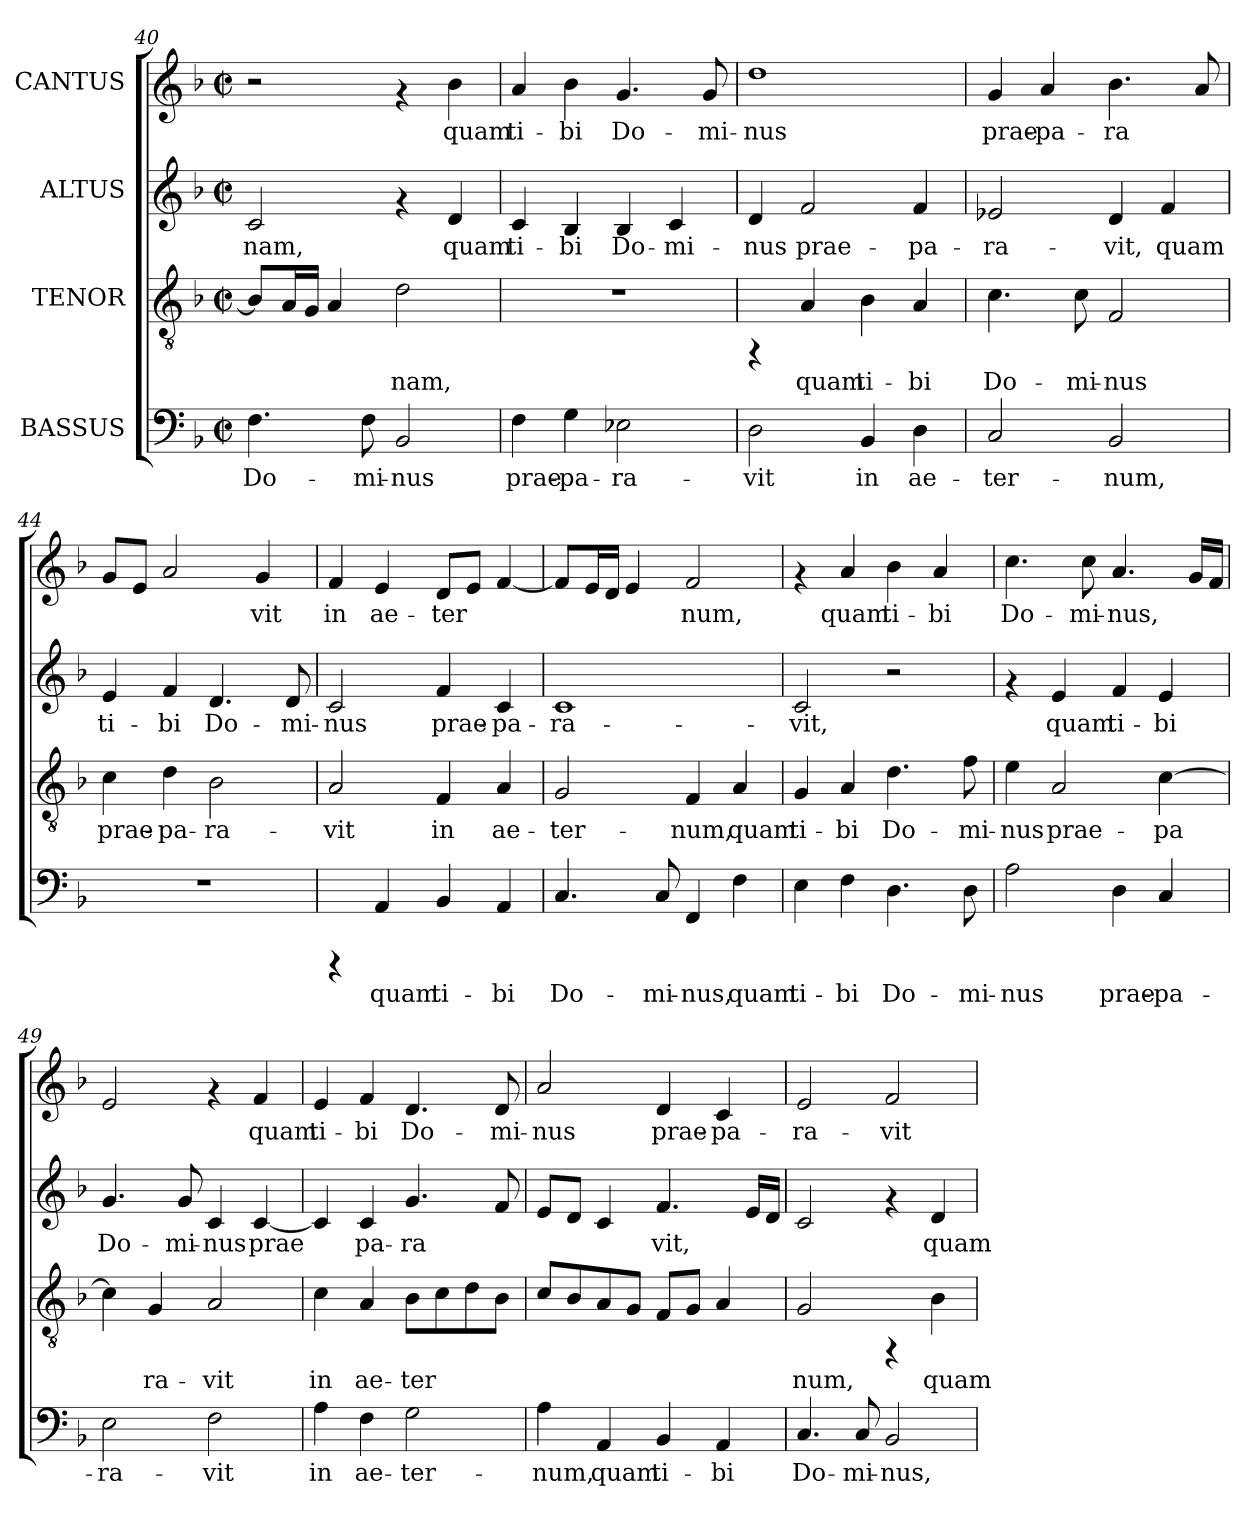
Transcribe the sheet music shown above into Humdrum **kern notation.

**kern	**text	**kern	**text	**kern	**text	**kern	**text
*part4	*part4	*part3	*part3	*part2	*part2	*part1	*part1
*staff4	*staff4	*staff3	*staff3	*staff2	*staff2	*staff1	*staff1
*I"BASSUS	*	*I"TENOR	*	*I"ALTUS	*	*I"CANTUS	*
*clefF4	*	*clefGv2	*	*clefG2	*	*clefG2	*
*k[b-]	*	*k[b-]	*	*k[b-]	*	*k[b-]	*
*F:	*	*F:	*	*F:	*	*F:	*
*M2/2	*	*M2/2	*	*M2/2	*	*M2/2	*
*met(c|)	*	*met(c|)	*	*met(c|)	*	*met(c|)	*
=40	=40	=40	=40	=40	=40	=40	=40
!	!LO:LY:b:cj	!	!LO:LY:b:cj	!	!LO:LY:b:cj	!	!
4.F\	Do-	8B-/L]	--	2c/	-nam,	2r	.
!	!	!	!LO:LY:b:cj	!	!	!	!
.	.	16A/	--	.	.	.	.
!	!	!	!LO:LY:b:cj	!	!	!	!
.	.	16G/J	--	.	.	.	.
!	!	!	!LO:LY:b:cj	!	!	!	!
.	.	4A/	--	.	.	.	.
!	!LO:LY:b:cj	!	!	!	!	!	!
8F\	-mi-	.	.	.	.	.	.
!	!LO:LY:b:cj	!	!LO:LY:b:cj	!	!	!	!
2BB-/	-nus	2d\	-nam,	4rf	.	4rf	.
!	!	!	!	!	!LO:LY:b:cj	!	!LO:LY:b:cj
.	.	.	.	4d/	quam	4b-\	quam
!!LO:PB:g=z
=41	=41	=41	=41	=41	=41	=41	=41
!	!LO:LY:b:cj	!	!	!	!LO:LY:b:cj	!	!LO:LY:b:cj
4F\	prae-	1r	.	4c/	ti-	4a/	ti-
!	!LO:LY:b:cj	!	!	!	!LO:LY:b:cj	!	!LO:LY:b:cj
4G\	-pa-	.	.	4B-/	-bi	4b-\	-bi
!	!LO:LY:b:cj	!	!	!	!LO:LY:b:cj	!	!LO:LY:b:cj
2E-X\	-ra-	.	.	4B-/	Do-	4.g/	Do-
!	!	!	!	!	!LO:LY:b:cj	!	!
.	.	.	.	4c/	-mi-	.	.
!	!	!	!	!	!	!	!LO:LY:b:cj
.	.	.	.	.	.	8g/	-mi-
=42	=42	=42	=42	=42	=42	=42	=42
!	!LO:LY:b:cj	!	!	!	!LO:LY:b:cj	!	!LO:LY:b:cj
2D\	-vit	4rFF	.	4d/	-nus	1dd	-nus
!	!	!	!LO:LY:b:cj	!	!LO:LY:b:cj	!	!
.	.	4A/	quam	2f/	prae-	.	.
!	!LO:LY:b:cj	!	!LO:LY:b:cj	!	!	!	!
4BB-/	in	4B-\	ti-	.	.	.	.
!	!LO:LY:b:cj	!	!LO:LY:b:cj	!	!LO:LY:b:cj	!	!
4D\	ae-	4A/	-bi	4f/	-pa-	.	.
=43	=43	=43	=43	=43	=43	=43	=43
!	!LO:LY:b:cj	!	!LO:LY:b:cj	!	!LO:LY:b:cj	!	!LO:LY:b:cj
2C/	-ter-	4.c\	Do-	2e-X/	-ra-	4g/	prae-
!	!	!	!	!	!	!	!LO:LY:b:cj
.	.	.	.	.	.	4a/	-pa-
!	!	!	!LO:LY:b:cj	!	!	!	!
.	.	8c\	-mi-	.	.	.	.
!	!LO:LY:b:cj	!	!LO:LY:b:cj	!	!LO:LY:b:cj	!	!LO:LY:b:cj
2BB-/	-num,	2F/	-nus	4d/	-vit,	4.b-\	-ra-
!	!	!	!	!	!LO:LY:b:cj	!	!
.	.	.	.	4f/	quam	.	.
!	!	!	!	!	!	!	!LO:LY:b:cj
.	.	.	.	.	.	8a/	--
=44	=44	=44	=44	=44	=44	=44	=44
!	!	!	!LO:LY:b:cj	!	!LO:LY:b:cj	!	!LO:LY:b:cj
1r	.	4c\	prae-	4e/	ti-	8g/L	--
!	!	!	!	!	!	!	!LO:LY:b:cj
.	.	.	.	.	.	8e/J	--
!	!	!	!LO:LY:b:cj	!	!LO:LY:b:cj	!	!LO:LY:b:cj
.	.	4d\	-pa-	4f/	-bi	2a/	--
!	!	!	!LO:LY:b:cj	!	!LO:LY:b:cj	!	!
.	.	2B-\	-ra-	4.d/	Do-	.	.
!	!	!	!	!	!	!	!LO:LY:b:cj
.	.	.	.	.	.	4g/	-vit
!	!	!	!	!	!LO:LY:b:cj	!	!
.	.	.	.	8d/	-mi-	.	.
=45	=45	=45	=45	=45	=45	=45	=45
!	!	!	!LO:LY:b:cj	!	!LO:LY:b:cj	!	!LO:LY:b:cj
4rCCC	.	2A/	-vit	2c/	-nus	4f/	in
!	!LO:LY:b:cj	!	!	!	!	!	!LO:LY:b:cj
4AA/	quam	.	.	.	.	4e/	ae-
!	!LO:LY:b:cj	!	!LO:LY:b:cj	!	!LO:LY:b:cj	!	!LO:LY:b:cj
4BB-/	ti-	4F/	in	4f/	prae-	8d/L	-ter-
!	!	!	!	!	!	!	!LO:LY:b:cj
.	.	.	.	.	.	8e/J	--
!	!LO:LY:b:cj	!	!LO:LY:b:cj	!	!LO:LY:b:cj	!	!LO:LY:b:cj
4AA/	-bi	4A/	ae-	4c/	-pa-	[<4f/	--
=46	=46	=46	=46	=46	=46	=46	=46
!	!LO:LY:b:cj	!	!LO:LY:b:cj	!	!LO:LY:b:cj	!	!LO:LY:b:cj
4.C/	Do-	2G/	-ter-	1c	-ra-	8f/L]	--
!	!	!	!	!	!	!	!LO:LY:b:cj
.	.	.	.	.	.	16e/	--
!	!	!	!	!	!	!	!LO:LY:b:cj
.	.	.	.	.	.	16d/J	--
!	!	!	!	!	!	!	!LO:LY:b:cj
.	.	.	.	.	.	4e/	--
!	!LO:LY:b:cj	!	!	!	!	!	!
8C/	-mi-	.	.	.	.	.	.
!	!LO:LY:b:cj	!	!LO:LY:b:cj	!	!	!	!LO:LY:b:cj
4FF/	-nus,	4F/	-num,	.	.	2f/	-num,
!	!LO:LY:b:cj	!	!LO:LY:b:cj	!	!	!	!
4F\	quam	4A/	quam	.	.	.	.
!!LO:PB:g=z
=47	=47	=47	=47	=47	=47	=47	=47
!	!LO:LY:b:cj	!	!LO:LY:b:cj	!	!LO:LY:b:cj	!	!
4E\	ti-	4G/	ti-	2c/	-vit,	4rf	.
!	!LO:LY:b:cj	!	!LO:LY:b:cj	!	!	!	!LO:LY:b:cj
4F\	-bi	4A/	-bi	.	.	4a/	quam
!	!LO:LY:b:cj	!	!LO:LY:b:cj	!	!	!	!LO:LY:b:cj
4.D\	Do-	4.d\	Do-	2r	.	4b-\	ti-
!	!	!	!	!	!	!	!LO:LY:b:cj
.	.	.	.	.	.	4a/	-bi
!	!LO:LY:b:cj	!	!LO:LY:b:cj	!	!	!	!
8D\	-mi-	8f\	-mi-	.	.	.	.
=48	=48	=48	=48	=48	=48	=48	=48
!	!LO:LY:b:cj	!	!LO:LY:b:cj	!	!	!	!LO:LY:b:cj
2A\	-nus	4e\	-nus	4rf	.	4.cc\	Do-
!	!	!	!LO:LY:b:cj	!	!LO:LY:b:cj	!	!
.	.	2A/	prae-	4e/	quam	.	.
!	!	!	!	!	!	!	!LO:LY:b:cj
.	.	.	.	.	.	8cc\	-mi-
!	!LO:LY:b:cj	!	!	!	!LO:LY:b:cj	!	!LO:LY:b:cj
4D\	prae-	.	.	4f/	ti-	4.a/	-nus,
!	!LO:LY:b:cj	!	!LO:LY:b:cj	!	!LO:LY:b:cj	!	!
4C/	-pa-	[>4c\	-pa-	4e/	-bi	.	.
!	!	!	!	!	!	!	!LO:LY:b:cj
.	.	.	.	.	.	16g/L	.
!	!	!	!	!	!	!	!LO:LY:b:cj
.	.	.	.	.	.	16f/J	.
=49	=49	=49	=49	=49	=49	=49	=49
!	!LO:LY:b:cj	!	!LO:LY:b:cj	!	!LO:LY:b:cj	!	!LO:LY:b:cj
2E\	-ra-	4c\]	--	4.g/	Do-	2e/	.
!	!	!	!LO:LY:b:cj	!	!	!	!
.	.	4G/	-ra-	.	.	.	.
!	!	!	!	!	!LO:LY:b:cj	!	!
.	.	.	.	8g/	-mi-	.	.
!	!LO:LY:b:cj	!	!LO:LY:b:cj	!	!LO:LY:b:cj	!	!
2F\	-vit	2A/	-vit	4c/	-nus	4rf	.
!	!	!	!	!	!LO:LY:b:cj	!	!LO:LY:b:cj
.	.	.	.	[<4c/	prae-	4f/	quam
=50	=50	=50	=50	=50	=50	=50	=50
!	!LO:LY:b:cj	!	!LO:LY:b:cj	!	!LO:LY:b:cj	!	!LO:LY:b:cj
4A\	in	4c\	in	4c/]	--	4e/	ti-
!	!LO:LY:b:cj	!	!LO:LY:b:cj	!	!LO:LY:b:cj	!	!LO:LY:b:cj
4F\	ae-	4A/	ae-	4c/	-pa-	4f/	-bi
!	!LO:LY:b:cj	!	!LO:LY:b:cj	!	!LO:LY:b:cj	!	!LO:LY:b:cj
2G\	-ter-	8B-\L	-ter-	4.g/	-ra-	4.d/	Do-
!	!	!	!LO:LY:b:cj	!	!	!	!
.	.	8c\	--	.	.	.	.
!	!	!	!LO:LY:b:cj	!	!	!	!
.	.	8d\	--	.	.	.	.
!	!	!	!LO:LY:b:cj	!	!LO:LY:b:cj	!	!LO:LY:b:cj
.	.	8B-\J	--	8f/	--	8d/	-mi-
=51	=51	=51	=51	=51	=51	=51	=51
!	!LO:LY:b:cj	!	!LO:LY:b:cj	!	!LO:LY:b:cj	!	!LO:LY:b:cj
4A\	-num,	8c/L	--	8e/L	--	2a/	-nus
!	!	!	!LO:LY:b:cj	!	!LO:LY:b:cj	!	!
.	.	8B-/	--	8d/J	--	.	.
!	!LO:LY:b:cj	!	!LO:LY:b:cj	!	!LO:LY:b:cj	!	!
4AA/	quam	8A/	--	4c/	--	.	.
!	!	!	!LO:LY:b:cj	!	!	!	!
.	.	8G/J	--	.	.	.	.
!	!LO:LY:b:cj	!	!LO:LY:b:cj	!	!LO:LY:b:cj	!	!LO:LY:b:cj
4BB-/	ti-	8F/L	--	4.f/	-vit,	4d/	prae-
!	!	!	!LO:LY:b:cj	!	!	!	!
.	.	8G/J	--	.	.	.	.
!	!LO:LY:b:cj	!	!LO:LY:b:cj	!	!	!	!LO:LY:b:cj
4AA/	-bi	4A/	--	.	.	4c/	-pa-
!	!	!	!	!	!LO:LY:b:cj	!	!
.	.	.	.	16e/L	.	.	.
!	!	!	!	!	!LO:LY:b:cj	!	!
.	.	.	.	16d/J	.	.	.
!!LO:LB:g=z
=52	=52	=52	=52	=52	=52	=52	=52
!	!LO:LY:b:cj	!	!LO:LY:b:cj	!	!LO:LY:b:cj	!	!LO:LY:b:cj
4.C/	Do-	2G/	-num,	2c/	.	2e/	-ra-
!	!LO:LY:b:cj	!	!	!	!	!	!
8C/	-mi-	.	.	.	.	.	.
!	!LO:LY:b:cj	!	!	!	!	!	!LO:LY:b:cj
2BB-/	-nus,	4rFF	.	4rf	.	2f/	-vit
!	!	!	!LO:LY:b:cj	!	!LO:LY:b:cj	!	!
.	.	4B-\	quam	4d/	quam	.	.
=	=	=	=	=	=	=	=
*-	*-	*-	*-	*-	*-	*-	*-
